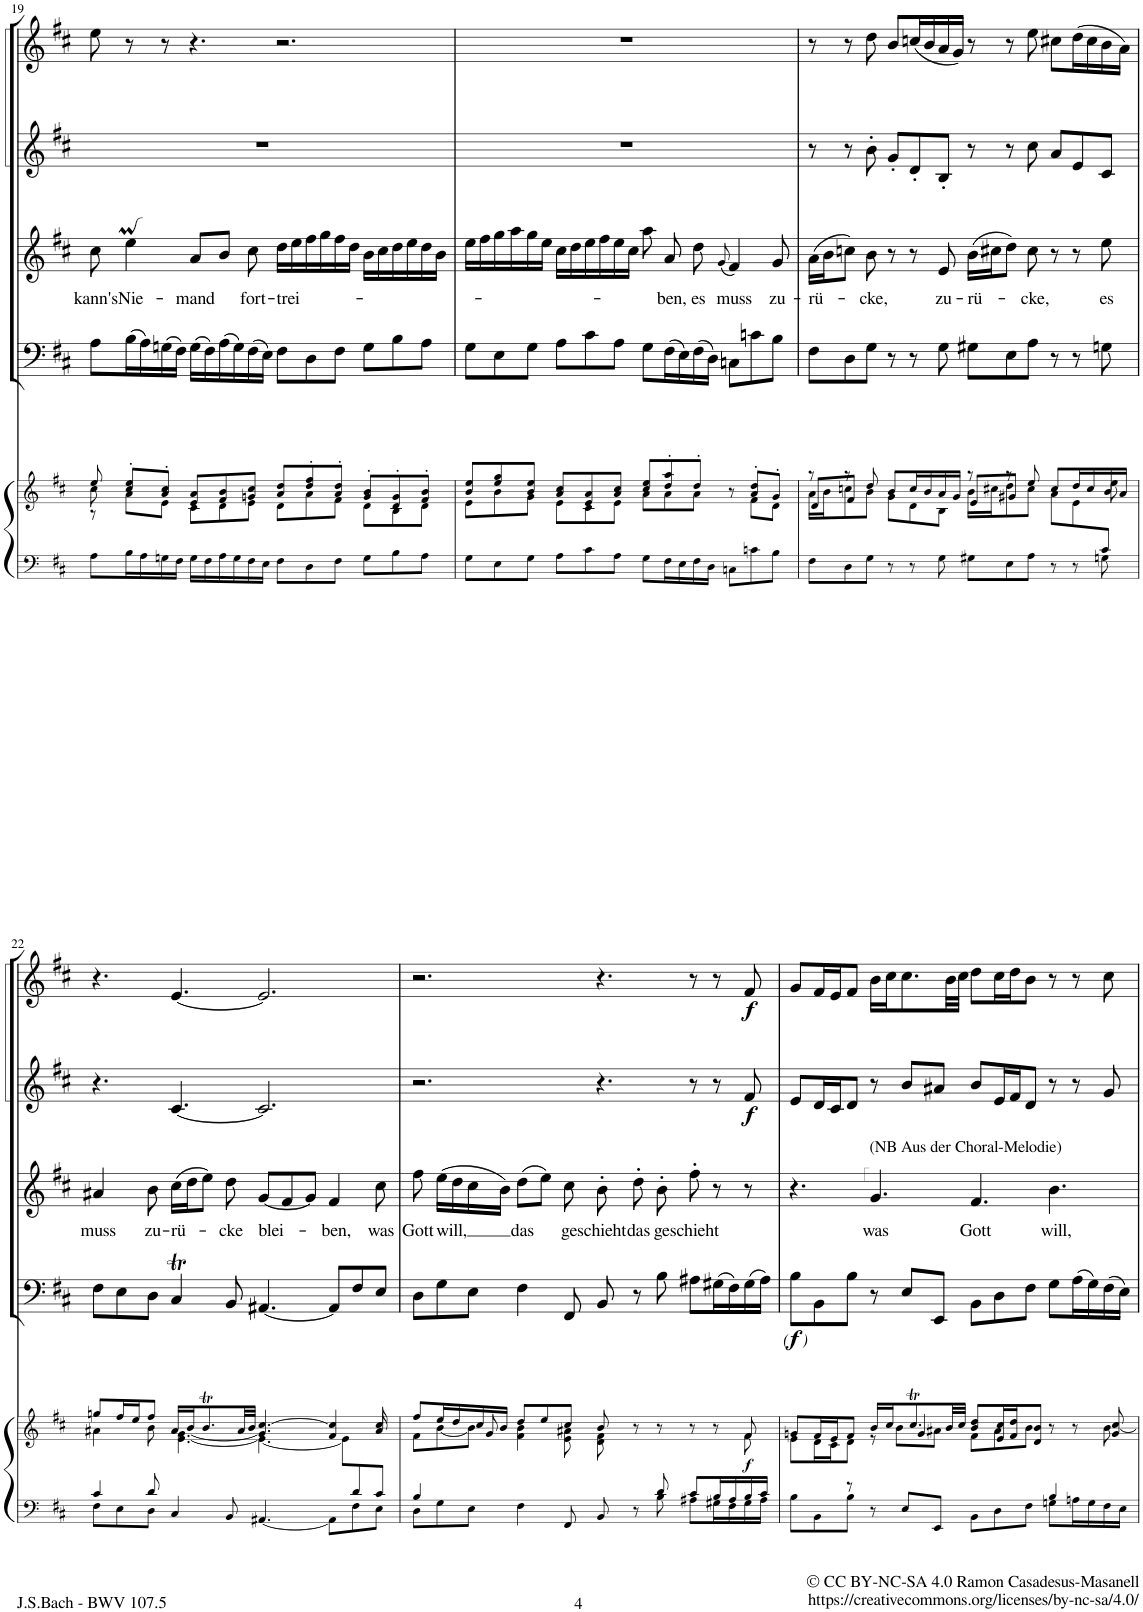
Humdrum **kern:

**kern	**kern	**dynam	**kern	**dynam	**kern	**text	**kern	**dynam	**kern	**dynam
*part5	*part5	*part5	*part4	*part4	*part3	*part3	*part2	*part2	*part1	*part1
*staff6	*staff5	*staff5/6	*staff4	*staff4	*staff3	*staff3	*staff2	*staff2	*staff1	*staff1
*I"Piano reduction	*	*	*I"Organo e Continuo	*	*I"Soprano	*	*I"Oboe d'amore II	*	*I"Oboe d'amore I	*
*I'Pno	*	*	*	*	*	*	*I'Ob	*	*I'Ob	*
!!LO:PB:g=z
*clefF4	*clefG2	*	*clefF4	*	*clefG2	*	*clefG2	*	*clefG2	*
*k[f#c#]	*k[f#c#]	*	*k[f#c#]	*	*k[f#c#]	*	*k[f#c#]	*	*k[f#c#]	*
*M12/8	*M12/8	*	*M12/8	*	*M12/8	*	*M12/8	*	*M12/8	*
=19	=19	=19	=19	=19	=19	=19	=19	=19	=19	=19
*	*^	*	*	*	*	*	*	*	*	*
*	*	*^	*	*	*	*	*	*	*	*	*
!	!	!	!	!	!	!	!	!LO:LY:b	!	!	!	!
8A\L	8ee/	8cc#\	8r	.	8A\L	.	8cc#\	kann's	1.r	.	8ee\	.
!	!	!	!	!	!	!	!	!LO:LY:b	!	!	!	!
16B\L	8cc#/' 8ee/'L	8a\L	8ryy	.	(16B\L	.	4ee\	Nie-	.	.	8r	.
16A\	.	.	.	.	16A\)	.	.	.	.	.	.	.
16Gn\	8a/' 8cc#/'J	8e\J	4ryy	.	(16Gn\	.	.	.	.	.	8r	.
16F#\JJ	.	.	.	.	16F#\JJ)	.	.	.	.	.	.	.
!	!	!	!	!	!	!	!	!LO:LY:b	!	!	!	!
16G\LL	8e/ 8a/L	8c#\L	.	.	(16G\LL	.	8a/L	-mand	.	.	4.r	.
16F#\	.	.	.	.	16F#\)	.	.	.	.	.	.	.
16A\	8f#/ 8b/	8d\	1ryy	.	(16A\	.	8b/J	.	.	.	.	.
16G\	.	.	.	.	16G\)	.	.	.	.	.	.	.
!	!	!	!	!	!	!	!	!LO:LY:b	!	!	!	!
16F#\	8gn/ 8cc#/J	8e\J	.	.	(16F#\	.	8cc#\	fort-	.	.	.	.
16E\JJ	.	.	.	.	16E\JJ)	.	.	.	.	.	.	.
!	!	!	!	!	!	!	!	!LO:LY:b	!	!	!	!
8F#\L	8a/ 8dd/L	8d\L	.	.	8F#\L	.	16dd\LL	-trei-	.	.	2.r	.
.	.	.	.	.	.	.	16ee\	.	.	.	.	.
8D\	8dd/' 8ff#/'	8a\	.	.	8D\	.	16ff#\	.	.	.	.	.
.	.	.	.	.	.	.	16gg\	.	.	.	.	.
8F#\J	8a/' 8dd/'J	8f#\J	.	.	8F#\J	.	16ff#\	.	.	.	.	.
.	.	.	.	.	.	.	16dd\JJ	.	.	.	.	.
8G\L	8g/' 8b/'L	8d\L	.	.	8G\L	.	16b\LL	.	.	.	.	.
.	.	.	.	.	.	.	16cc#\	.	.	.	.	.
8B\	8d/' 8g/'	8B\	.	.	8B\	.	16dd\	.	.	.	.	.
.	.	.	.	.	.	.	16ee\	.	.	.	.	.
8A\J	8f#/' 8b/'J	8d\J	.	.	8A\J	.	16dd\	.	.	.	.	.
.	.	.	.	.	.	.	16b\JJ	.	.	.	.	.
*	*	*v	*v	*	*	*	*	*	*	*	*	*
=20	=20	=20	=20	=20	=20	=20	=20	=20	=20	=20	=20
8G\L	8b/ 8ee/L	8e\L	.	8G\L	.	16ee\LL	.	1.r	.	1.r	.
.	.	.	.	.	.	16ff#\	.	.	.	.	.
8E\	8ee/ 8gg/	8b\	.	8E\	.	16gg\	.	.	.	.	.
.	.	.	.	.	.	16aa\	.	.	.	.	.
8G\J	8b/ 8ee/J	8g\J	.	8G\J	.	16gg\	.	.	.	.	.
.	.	.	.	.	.	16ee\JJ	.	.	.	.	.
8A\L	8a/ 8cc#/L	8e\L	.	8A\L	.	16cc#\LL	.	.	.	.	.
.	.	.	.	.	.	16dd\	.	.	.	.	.
8c#\	8e/ 8a/	8c#\	.	8c#\	.	16ee\	.	.	.	.	.
.	.	.	.	.	.	16ff#\	.	.	.	.	.
8A\J	8a/ 8cc#/J	8e\J	.	8A\J	.	16ee\	.	.	.	.	.
.	.	.	.	.	.	16cc#\JJ	.	.	.	.	.
8G\L	8cc#/ 8ee/L	8a\L	.	8G\L	.	8aa\	.	.	.	.	.
!	!	!	!	!	!	!	!LO:LY:b	!	!	!	!
16F#\L	8dd/' 8aa/'	8a\	.	(16F#\L	.	8a/	-ben,	.	.	.	.
16E\	.	.	.	16E\)	.	.	.	.	.	.	.
!	!	!	!	!	!	!	!LO:LY:b	!	!	!	!
16F#\	8dd'/J	8a\J	.	(16F#\	.	8dd\	es	.	.	.	.
16D\JJ	.	.	.	16D\JJ)	.	.	.	.	.	.	.
.	.	.	.	.	.	(8qg/	.	.	.	.	.
!	!	!	!	!	!	!	!LO:LY:b	!	!	!	!
8Cn\L	8r	8ryy	.	8Cn\L	.	4f#/)	muss	.	.	.	.
8cn\	8a/' 8dd/'L	8f#\L	.	8cn\	.	.	.	.	.	.	.
!	!	!	!	!	!	!	!LO:LY:b	!	!	!	!
8B\J	8g'/J	8d\J	.	8B\J	.	8g/	zu-	.	.	.	.
=21	=21	=21	=21	=21	=21	=21	=21	=21	=21	=21	=21
*^	*	*^	*	*	*	*	*	*	*	*	*
!	!	!	!	!	!	!	!	!	!LO:LY:b	!	!	!	!
4.ryy	8F#\L	8r	16a\LL	8d/L	.	8F#\L	.	(16a\LL	-rü-	8r	.	8r	.
.	.	.	16b\J	.	.	.	.	16b\J	.	.	.	.	.
.	8D\	8r	8ccn\	8f#/J	.	8D\	.	8ccn\J)	.	8r	.	8r	.
!	!	!	!	!	!	!	!	!	!LO:LY:b	!	!	!	!
.	8G\J	8dd/	8b\J	8ryy	.	8G\J	.	8b\	-cke,	8b'\	.	8dd\	.
.	8r	8b/L	8g\L	4.ryy	.	8r	.	8r	.	8g'/L	.	8b/L	.
.	8r	16cc/L	8d\	.	.	8r	.	8r	.	8d'/	.	(16ccn/L	.
.	.	16b/	.	.	.	.	.	.	.	.	.	16b/	.
!	!	!	!	!	!	!	!	!	!LO:LY:b	!	!	!	!
.	8G\	16a/	8B\J	.	.	8G\	.	8e/	zu-	8B'/J	.	16a/	.
.	.	16g/JJ	.	.	.	.	.	.	.	.	.	16g/JJ)	.
!	!	!	!	!	!	!	!	!	!LO:LY:b	!	!	!	!
.	8G#X\L	8r	16b\LL	8e/L	.	8G#X\L	.	(16b\LL	-rü-	8r	.	8r	.
.	.	.	16cc#X\J	.	.	.	.	16cc#X\J	.	.	.	.	.
.	8E\	8r	8dd\	8g#X/J	.	8E\	.	8dd\J)	.	8r	.	8r	.
!	!	!	!	!	!	!	!	!	!LO:LY:b	!	!	!	!
.	8A\J	8ee/	8cc#\J	8ryy	.	8A\J	.	8cc#\	-cke,	8cc#\	.	8ee\	.
.	8r	8cc#/L	8a\L	4ryy	.	8r	.	8r	.	8a/L	.	8cc#X\L	.
.	8r	16dd/L	8e\	.	.	8r	.	8r	.	8e/	.	(16dd\L	.
.	.	16cc#/	.	.	.	.	.	.	.	.	.	16cc#\	.
!	!	!	!	!	!	!	!	!	!LO:LY:b	!	!	!	!
8c#/J	8Gn\	16b/	8ryy	8ee\	.	8Gn\	.	8ee\	es	8c#/J	.	16b\	.
.	.	16a/JJ	.	.	.	.	.	.	.	.	.	16a\JJ)	.
!!LO:LB:g=z
=22	=22	=22	=22	=22	=22	=22	=22	=22	=22	=22	=22	=22	=22
*	*^	*	*	*	*	*	*	*	*	*	*	*	*
!	!	!	!	!	!	!	!	!	!	!LO:LY:b	!	!	!	!
4ryy	4c#/	8F#\L	8ggn/L	4a#X\	4.ryy	.	8F#\L	.	4a#X/	muss	4.r	.	4.r	.
.	.	8E\	16ff#/L	.	.	.	8E\	.	.	.	.	.	.	.
.	.	.	16ee/J	.	.	.	.	.	.	.	.	.	.	.
!	!	!	!	!	!	!	!	!	!	!LO:LY:b	!	!	!	!
.	8d/	8D\J	8ff#/J	8b\	.	.	8D\J	.	8b\	zu-	.	.	.	.
*	*	*	*	*v	*v	*	*	*	*	*	*	*	*	*
!	!	!	!	!	!	!	!	!	!LO:LY:b	!	!	!	!
.	4C#/	4.ryy	16a#/LL	[4.e\ [4.g\	.	4C#t/	.	(16cc#\LL	-rü-	[4.c#/	.	[4.e/	.
.	.	.	16b/J	.	.	.	.	16dd\J	.	.	.	.	.
.	.	.	8.bT/	.	.	.	.	8ee\J)	.	.	.	.	.
!	!	!	!	!	!	!	!	!	!LO:LY:b	!	!	!	!
.	8BB/	.	.	.	.	8BB/	.	8dd\	-cke	.	.	.	.
.	.	.	32a#/LL	.	.	.	.	.	.	.	.	.	.
.	.	.	32b/JJJ	.	.	.	.	.	.	.	.	.	.
!	!	!	!	!	!	!	!	!	!LO:LY:b	!	!	!	!
.	2ryy	[<4.AA#X/	4.g/] [4.cc#/	4.e\_	.	[4.AA#X/	.	[8g/L	blei-	2.c#/]	.	2.e/]	.
.	.	.	.	.	.	.	.	8f#/	.	.	.	.	.
.	.	.	.	.	.	.	.	8g/J]	.	.	.	.	.
!	!	!	!	!	!	!	!	!	!LO:LY:b	!	!	!	!
.	.	8AA#\L]	4f#/ 4cc#/]	8e\L]	.	8AA#/L]	.	4f#/	-ben,	.	.	.	.
8d/	8ryy	8F#\	.	4ryy	.	8F#/	.	.	.	.	.	.	.
*	*	*	*	*^	*	*	*	*	*	*	*	*	*
!	!	!	!	!	!	!	!	!	!	!LO:LY:b	!	!	!	!
8c#/J	8ryy	8E\J	8cc#/	.	8a#/	.	8E/J	.	8cc#\	was	.	.	.	.
=23	=23	=23	=23	=23	=23	=23	=23	=23	=23	=23	=23	=23	=23	=23
!	!	!	!	!	!	!	!	!	!	!LO:LY:b	!	!	!	!
*	*v	*v	*	*	*	*	*	*	*	*	*	*	*	*
4B/	8D\L	8ff#/L	8f#\L	4ryy	.	8D\L	.	8ff#\	Gott	2.r	.	2.r	.
!	!	!	!	!	!	!	!	!	!LO:LY:b	!	!	!	!
.	8G\	16ee/L	[8b\	.	.	8G\	.	(16ee\LL	will,	.	.	.	.
.	.	16dd/	.	.	.	.	.	16dd\	.	.	.	.	.
8ryy	8E\J	16cc#/	8b\J]	8g/	.	8E\J	.	16cc#\	.	.	.	.	.
.	.	16b/JJ	.	.	.	.	.	16b\JJ)	.	.	.	.	.
!	!	!	!	!	!	!	!	!	!LO:LY:b	!	!	!	!
4ryy	4F#\	8dd/L	4f#\ 4b\	1ryy	.	4F#\	.	(8dd\L	das	.	.	.	.
.	.	8ee/	.	.	.	.	.	8ee\J)	.	.	.	.	.
!	!	!	!	!	!	!	!	!	!LO:LY:b	!	!	!	!
8FF#/	8ryy	8cc#/J	8e\ 8a#X\	.	.	8FF#/	.	8cc#\	ge-	.	.	.	.
!	!	!	!	!	!	!	!	!	!LO:LY:b	!	!	!	!
8BB/	8ryy	8b/	8d\ 8f#\	.	.	8BB/	.	8b'\	-schieht	4.r	.	4.r	.
!	!	!	!	!	!	!	!	!	!LO:LY:b	!	!	!	!
8r	8ryy	8r	8ryy	.	.	8r	.	8dd'\	das	.	.	.	.
!	!	!	!	!	!	!	!	!	!LO:LY:b	!	!	!	!
8d/	8B\	8r	8ryy	.	.	8B\	.	8b'\	ge-	.	.	.	.
!	!	!	!	!	!	!	!	!	!LO:LY:b	!	!	!	!
8c#/L	8A#X\L	8r	8ryy	.	.	8A#X\L	.	8ff#'\	-schieht	8r	.	8r	.
16B/L	16G#X\L	8r	8ryy	.	.	(16G#X\L	.	8r	.	8r	.	8r	.
16A#/	16F#\	.	.	.	.	16F#\)	.	.	.	.	.	.	.
!	!	!	!	!	!LO:DY:b	!	!	!	!	!	!LO:DY:b	!	!LO:DY:b
16B/	16G#\	8f#/	8f#\	8ryy	f	(16G#\	.	8r	.	8f#/	f	8f#/	f
16c#/JJ	16A#\JJ	.	.	.	.	16A#\JJ)	.	.	.	.	.	.	.
=24	=24	=24	=24	=24	=24	=24	=24	=24	=24	=24	=24	=24	=24
!	!	!	!	!	!	!	!LO:DY:b	!	!	!	!	!	!
!	!	!	!	!	!	!	!LO:DY:n=1:b	!	!	!	!	!	!
!	!	!	!	!	!	!	!LO:DY:n=2:b	!	!	!	!	!	!
4ryy	8B\L	8gn/L	8e\L	2ryy	.	8B\L	other-dynamics f other-dynamics	4.r	.	8e/L	.	8g/L	.
.	8BB\	16f#/L	16d\L	.	.	8BB\	.	.	.	16d/L	.	16f#/L	.
.	.	16e/J	16c#\J	.	.	.	.	.	.	16c#/J	.	16e/J	.
8r	8B\J	8f#/J	8d\J	.	.	8B\J	.	.	.	8d/J	.	8f#/J	.
!	!	!	!	!	!	!	!	!LO:TX:a:t=(NB Aus der Choral-Melodie)	!	!	!	!	!
!	!	!	!	!	!	!	!	!	!LO:LY:b	!	!	!	!
8r	8ryy	16b/LL	8r	.	.	8r	.	4.g/	was	8r	.	16b\LL	.
.	.	16cc#/J	.	.	.	.	.	.	.	.	.	16cc#\J	.
4ryy	8E/L	8.cc#t/	8b\L	4g/	.	8E/L	.	.	.	8b/L	.	8.cc#\	.
.	8EE/J	.	8a#X\J	.	.	8EE/J	.	.	.	8a#X/J	.	.	.
.	.	32b/LL	.	.	.	.	.	.	.	.	.	32b\LL	.
.	.	32cc#/JJJ	.	.	.	.	.	.	.	.	.	32cc#\JJJ	.
!	!	!	!	!	!	!	!	!	!LO:LY:b	!	!	!	!
4.ryy	8BB\L	8b/ 8dd/L	8f#\L	2.ryy	.	8BB\L	.	4.f#/	Gott	8b/L	.	8dd\L	.
.	8D\	16e/ 16cc#/L	8a#\	.	.	8D\	.	.	.	16e/L	.	16cc#\L	.
.	.	16f#/ 16dd/J	.	.	.	.	.	.	.	16f#/J	.	16dd\J	.
.	8F#\J	8d/ 8b/J	8b\J	.	.	8F#\J	.	.	.	8d/J	.	8b\J	.
!	!	!	!	!	!	!	!	!	!LO:LY:b	!	!	!	!
4B/	8Gn\L	8r	8ryy	.	.	8G\L	.	4.b\	will,	8r	.	8r	.
.	16An\L	8r	8ryy	.	.	(16A\L	.	.	.	8r	.	8r	.
.	16G\	.	.	.	.	16G\)	.	.	.	.	.	.	.
8ryy	16F#\	8g/ 8cc#/	[8b\	.	.	(16F#\	.	.	.	8g/	.	8cc#\	.
.	16E\JJ	.	.	.	.	16E\JJ)	.	.	.	.	.	.	.
*v	*v	*	*	*	*	*	*	*	*	*	*	*	*
*	*v	*v	*v	*	*	*	*	*	*	*	*	*
=	=	=	=	=	=	=	=	=	=	=
*-	*-	*-	*-	*-	*-	*-	*-	*-	*-	*-
